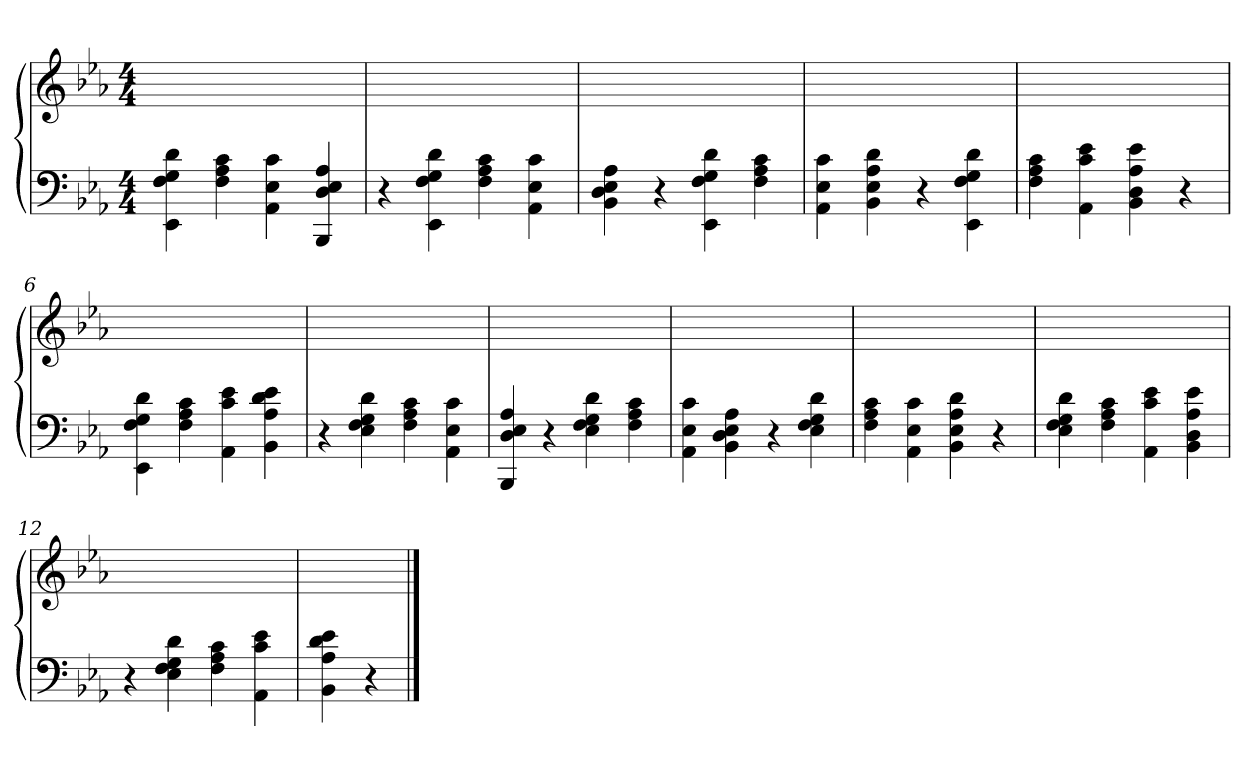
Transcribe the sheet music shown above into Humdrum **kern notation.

**kern	**kern
*part2	*part1
*staff2	*staff1
*clefF4	*clefG2
*k[b-e-a-]	*k[b-e-a-]
*E-:	*E-:
*M4/4	*M4/4
*MM60	*MM60
=1	=1
4EE- 4F 4G 4d	1ryy
4F 4A- 4c	.
4AA- 4E- 4c	.
4BBB- 4D 4E- 4A-	.
=2	=2
4r	1ryy
4EE- 4F 4G 4d	.
4F 4A- 4c	.
4AA- 4E- 4c	.
=3	=3
4BB- 4D 4E- 4A-	1ryy
4r	.
4EE- 4F 4G 4d	.
4F 4A- 4c	.
=4	=4
4AA- 4E- 4c	1ryy
4BB- 4E- 4A- 4d	.
4r	.
4EE- 4F 4G 4d	.
=5	=5
4F 4A- 4c	1ryy
4AA- 4c 4e-	.
4BB- 4D 4A- 4e-	.
4r	.
=6	=6
4EE- 4F 4G 4d	1ryy
4F 4A- 4c	.
4AA- 4c 4e-	.
4BB- 4A- 4d 4e-	.
=7	=7
4r	1ryy
4E- 4F 4G 4d	.
4F 4A- 4c	.
4AA- 4E- 4c	.
=8	=8
4BBB- 4D 4E- 4A-	1ryy
4r	.
4E- 4F 4G 4d	.
4F 4A- 4c	.
=9	=9
4AA- 4E- 4c	1ryy
4BB- 4D 4E- 4A-	.
4r	.
4E- 4F 4G 4d	.
=10	=10
4F 4A- 4c	1ryy
4AA- 4E- 4c	.
4BB- 4E- 4A- 4d	.
4r	.
=11	=11
4E- 4F 4G 4d	1ryy
4F 4A- 4c	.
4AA- 4c 4e-	.
4BB- 4D 4A- 4e-	.
=12	=12
4r	1ryy
4E- 4F 4G 4d	.
4F 4A- 4c	.
4AA- 4c 4e-	.
=13	=13
4BB- 4A- 4d 4e-	2ryy
4r	.
==	==
*-	*-
